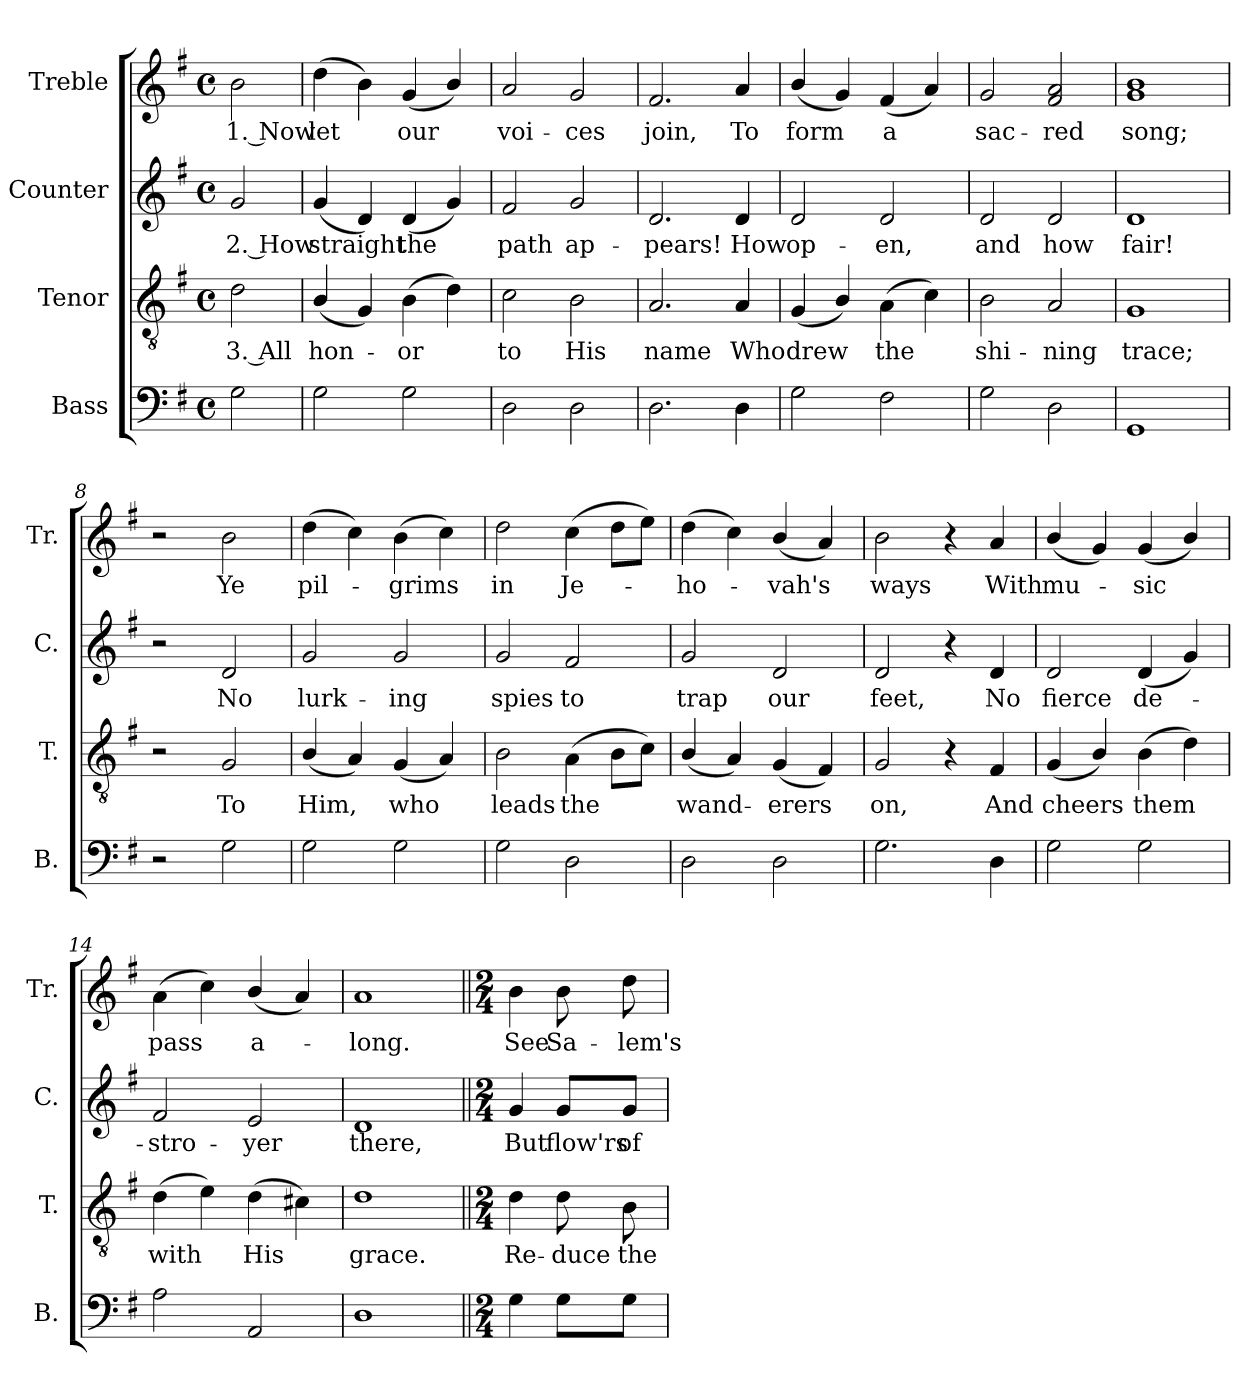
**kern	**kern	**text	**kern	**text	**kern	**text
*part4	*part3	*part3	*part2	*part2	*part1	*part1
*staff4	*staff3	*staff3	*staff2	*staff2	*staff1	*staff1
*I"Bass	*I"Tenor	*	*I"Counter	*	*I"Treble	*
*I'B.	*I'T.	*	*I'C.	*	*I'Tr.	*
*clefF4	*clefGv2	*	*clefG2	*	*clefG2	*
*k[f#]	*k[f#]	*	*k[f#]	*	*k[f#]	*
*M4/4	*M4/4	*	*M4/4	*	*M4/4	*
*met(c)	*met(c)	*	*met(c)	*	*met(c)	*
=1	=1	=1	=1	=1	=1	=1
2G\	2d\	3. All	2g/	2. How	2b\	1. Now
=2	=2	=2	=2	=2	=2	=2
2G\	(4B/	hon-	(4g/	straight	(4dd\	let
.	4G/)	.	4d/)	.	4b\)	.
2G\	(4B\	-or	(4d/	the	(4g/	our
.	4d\)	.	4g/)	.	4b/)	.
=3	=3	=3	=3	=3	=3	=3
2D\	2c\	to	2f#/	path	2a/	voi-
2D\	2B\	His	2g/	ap-	2g/	-ces
=4	=4	=4	=4	=4	=4	=4
2.D\	2.A/	name	2.d/	-pears!	2.f#/	join,
4D\	4A/	Who	4d/	How	4a/	To
=5	=5	=5	=5	=5	=5	=5
2G\	(4G/	drew	2d/	op-	(4b/	form
.	4B/)	.	.	.	4g/)	.
2F#\	(4A\	the	2d/	-en,	(4f#/	a
.	4c\)	.	.	.	4a/)	.
=6	=6	=6	=6	=6	=6	=6
2G\	2B\	shi-	2d/	and	2g/	sac-
2D\	2A/	-ning	2d/	how	2f#/ 2a/	-red
=7	=7	=7	=7	=7	=7	=7
1GG	1G	trace;	1d	fair!	1g 1b	song;
=8	=8	=8	=8	=8	=8	=8
2r	2r	.	2r	.	2r	.
2G\	2G/	To	2d/	No	2b\	Ye
=9	=9	=9	=9	=9	=9	=9
2G\	(4B/	Him,	2g/	lurk-	(4dd\	pil-
.	4A/)	.	.	.	4cc\)	.
2G\	(4G/	who	2g/	-ing	(4b\	-grims
.	4A/)	.	.	.	4cc\)	.
!!LO:LB:g=z
=10	=10	=10	=10	=10	=10	=10
2G\	2B\	leads	2g/	spies	2dd\	in
2D\	(4A\	the	2f#/	to	(4cc\	Je-
.	8B\L	.	.	.	8dd\L	.
.	8c\J)	.	.	.	8ee\J)	.
=11	=11	=11	=11	=11	=11	=11
2D\	(4B/	wand-	2g/	trap	(4dd\	-ho-
.	4A/)	.	.	.	4cc\)	.
2D\	(4G/	-erers	2d/	our	(4b/	-vah's
.	4F#/)	.	.	.	4a/)	.
=12	=12	=12	=12	=12	=12	=12
2.G\	2G/	on,	2d/	feet,	2b\	ways
.	4r	.	4r	.	4r	.
4D\	4F#/	And	4d/	No	4a/	With
=13	=13	=13	=13	=13	=13	=13
2G\	(4G/	cheers	2d/	fierce	(4b/	mu-
.	4B/)	.	.	.	4g/)	.
2G\	(4B\	them	(4d/	de-	(4g/	-sic
.	4d\)	.	4g/)	.	4b/)	.
=14	=14	=14	=14	=14	=14	=14
2A\	(4d\	with	2f#/	-stro-	(4a\	pass
.	4e\)	.	.	.	4cc\)	.
2AA/	(4d\	His	2e/	-yer	(4b/	a-
.	4c#X\)	.	.	.	4a/)	.
=15	=15	=15	=15	=15	=15	=15
1D	1d	grace.	1d	there,	1a	-long.
=16||	=16||	=16||	=16||	=16||	=16||	=16||
*M2/4	*M2/4	*	*M2/4	*	*M2/4	*
4G\	4d\	Re-	4g/	But	4b\	See
8G\L	8d\	-duce	8g/L	flow'rs	8b\	Sa-
8G\J	8B\	the	8g/J	of	8dd\	-lem's
=	=	=	=	=	=	=
*-	*-	*-	*-	*-	*-	*-
